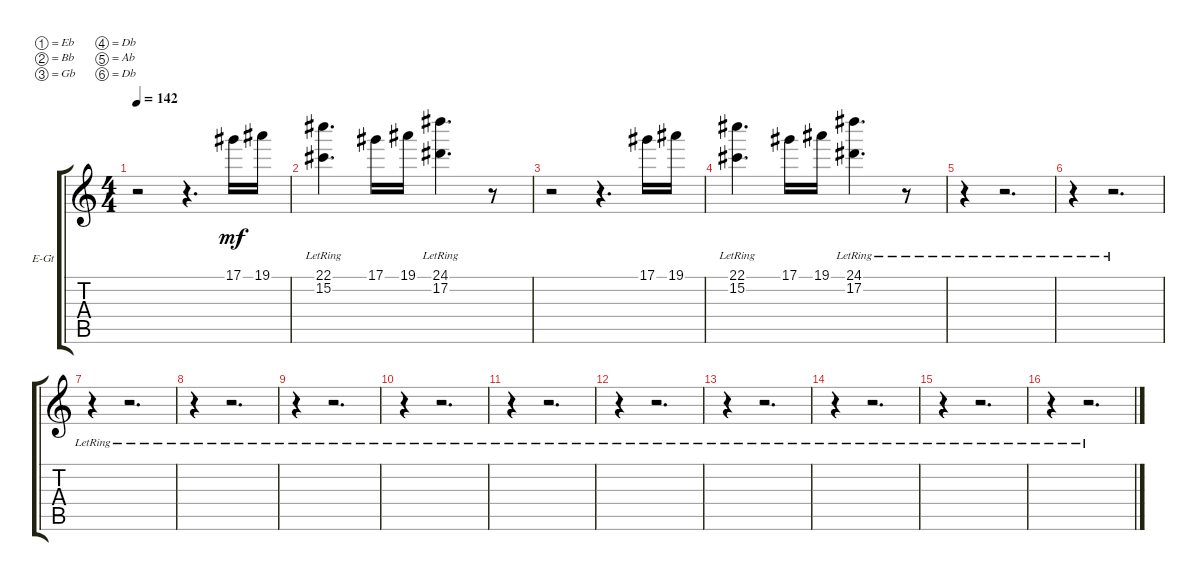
\bracketExtendMode groupsimilarinstruments
\firstSystemTrackNameOrientation horizontal
\otherSystemsTrackNameOrientation horizontal
\track ("Electric Guitar" "E-Gt") {instrument electricguitarclean}
\staff {score tabs}
\tuning (Eb4 Bb3 Gb3 Db3 Ab2 Db2)
\ts (4 4)
\tempo 142
\clef g2
\ks c
r.2{dy mf} r.4{d} 17.1.16 19.1.16 |
(22.1{lr} 15.2{lr}).4{d} 17.1.16 19.1.16 (24.1{lr} 17.2{lr}).4{d} r.8 |
r.2 r.4{d} 17.1.16 19.1.16 |
(22.1{lr} 15.2{lr}).4{d} 17.1.16 19.1.16 (24.1{lr} 17.2{lr}).4{d} r.8 |
r.4 r.2{d} |
r.4 r.2{d} |
r.4 r.2{d} |
r.4 r.2{d} |
r.4 r.2{d} |
r.4 r.2{d} |
r.4 r.2{d} |
r.4 r.2{d} |
r.4 r.2{d} |
r.4 r.2{d} |
r.4 r.2{d} |
r.4 r.2{d}
